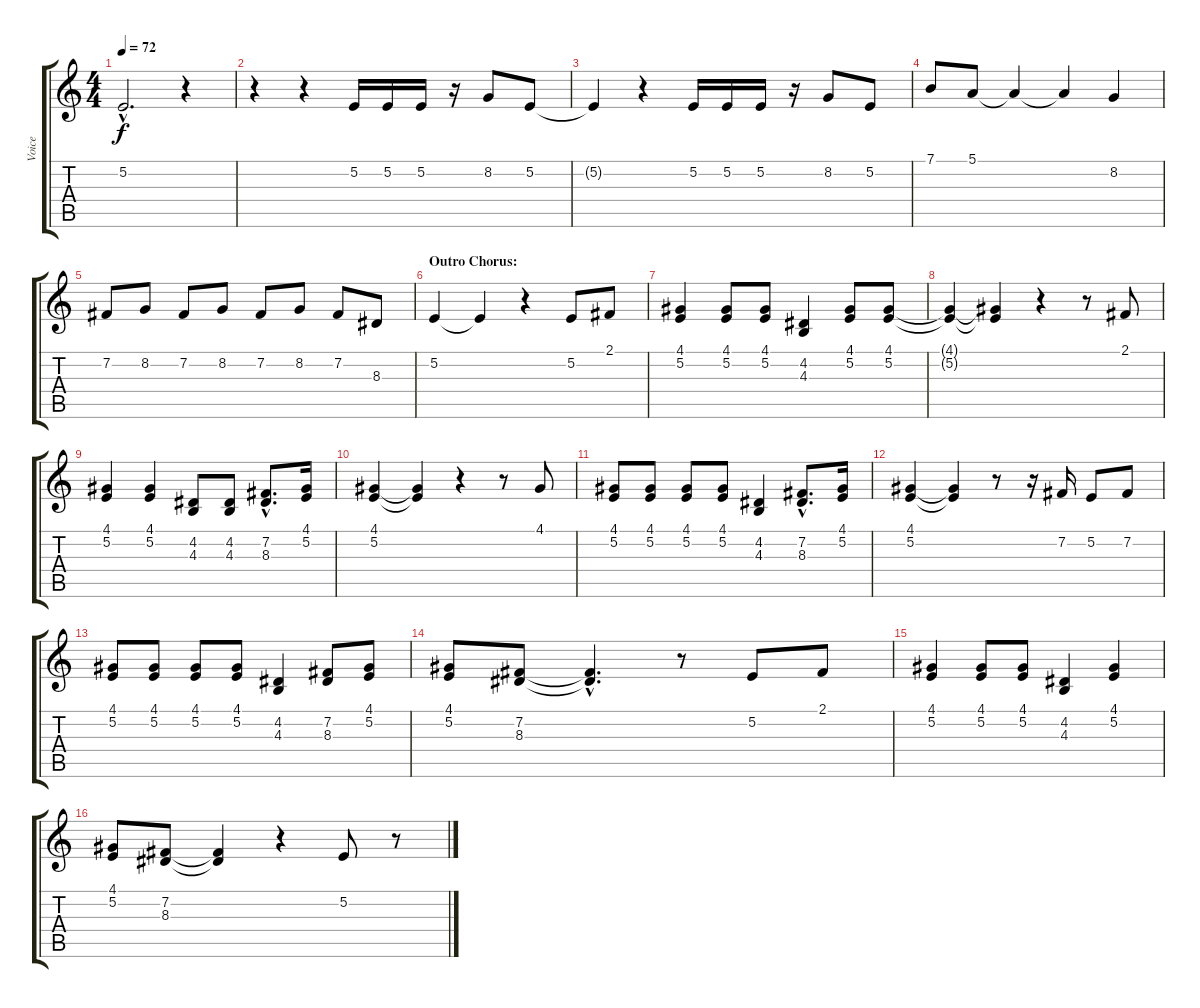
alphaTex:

\track ("Voice" "Voice") {instrument cello}
\staff {score tabs}
\tuning (E4 B3 G3 D3 A2 E2) {hide}
\ts (4 4)
\tempo 72
\clef g2
\ks c
5.2{hac}.2{d dy f} r.4 |
r.4 r.4 5.2.16 5.2.16 5.2.16 r.16 8.2.8 5.2.8 |
5.2{t}.4 r.4 5.2.16 5.2.16 5.2.16 r.16 8.2.8 5.2.8 |
7.1.8 5.1.8 5.1{t}.4 5.1{t}.4 8.2.4 |
7.2.8 8.2.8 7.2.8 8.2.8 7.2.8 8.2.8 7.2.8 8.3.8 |
\section ("" "Outro Chorus:")
5.2.4 5.2{t}.4 r.4 5.2.8 2.1.8 |
(4.1 5.2).4 (4.1 5.2).8 (4.1 5.2).8 (4.2 4.3).4 (4.1 5.2).8 (4.1 5.2).8 |
(4.1{t} 5.2{t}).4 (4.1{t} 5.2{t}).4 r.4 r.8 2.1.8 |
(4.1 5.2).4 (4.1 5.2).4 (4.2 4.3).8 (4.2 4.3).8 (7.2{hac} 8.3{hac}).8{d} (4.1 5.2).16 |
(4.1 5.2).4 (4.1{t} 5.2{t}).4 r.4 r.8 4.1.8 |
(4.1 5.2).8 (4.1 5.2).8 (4.1 5.2).8 (4.1 5.2).8 (4.2 4.3).4 (7.2{hac} 8.3{hac}).8{d} (4.1 5.2).16 |
(4.1 5.2).4 (4.1{t} 5.2{t}).4 r.8 r.16 7.2.16 5.2.8 7.2.8 |
(4.1 5.2).8 (4.1 5.2).8 (4.1 5.2).8 (4.1 5.2).8 (4.2 4.3).4 (7.2 8.3).8 (4.1 5.2).8 |
(4.1 5.2).8 (7.2 8.3).8 (7.2{hac t} 8.3{hac t}).4{d} r.8 5.2.8 2.1.8 |
(4.1 5.2).4 (4.1 5.2).8 (4.1 5.2).8 (4.2 4.3).4 (4.1 5.2).4 |
(4.1 5.2).8 (7.2 8.3).8 (7.2{t} 8.3{t}).4 r.4 5.2.8 r.8
